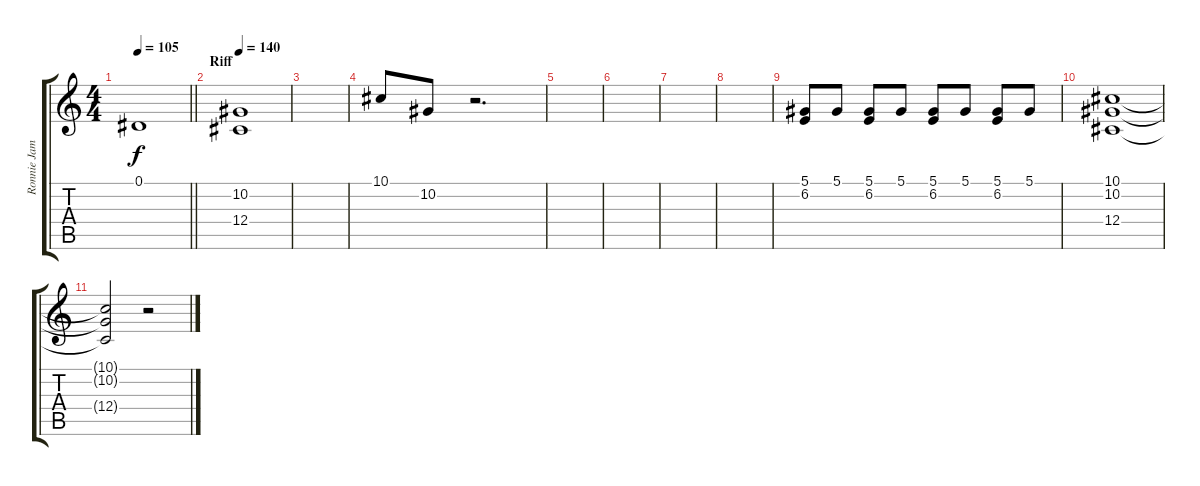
\track ("Ronnie James Dio" "Ronnie Jam") {instrument altosax}
\staff {score tabs}
\tuning (Eb4 Bb3 Gb3 Db3 Ab2 Eb2) {hide}
\ts (4 4)
\tempo 105
\clef g2
\barLineRight lightlight
\ks c
0.1{t}.1{dy f} |
\section ("" "Riff")
\tempo 140
(10.2 12.4).1 |
|
10.1.8 10.2.8 r.2{d} |
|
|
|
|
(5.1 6.2).8 5.1.8 (5.1 6.2).8 5.1.8 (5.1 6.2).8 5.1.8 (5.1 6.2).8 5.1.8 |
(10.1 10.2 12.4).1 |
(10.1{t} 10.2{t} 12.4{t}).2 r.2
